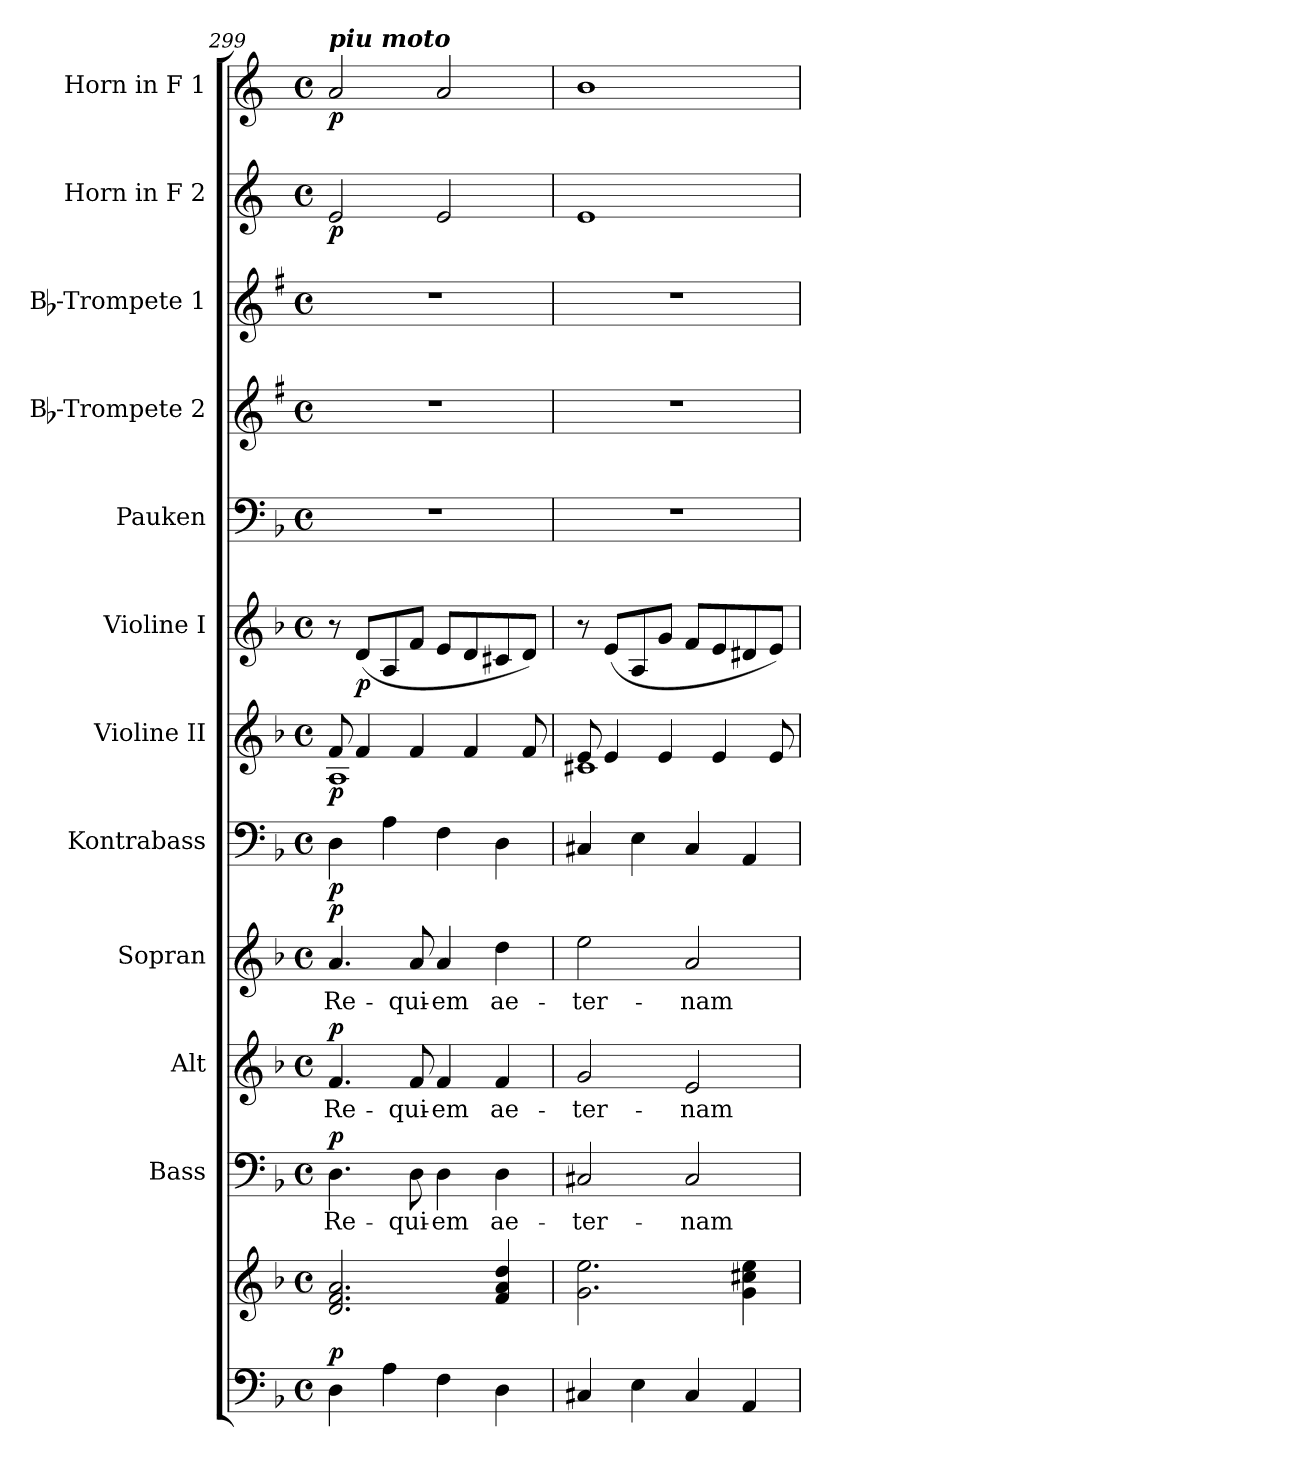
**kern	**kern	**dynam	**kern	**text	**dynam	**kern	**text	**dynam	**kern	**text	**dynam	**kern	**dynam	**kern	**dynam	**kern	**dynam	**kern	**kern	**kern	**kern	**dynam	**kern	**dynam
*part12	*part12	*part12	*part11	*part11	*part11	*part10	*part10	*part10	*part9	*part9	*part9	*part8	*part8	*part7	*part7	*part6	*part6	*part5	*part4	*part3	*part2	*part2	*part1	*part1
*staff13	*staff12	*staff12/13	*staff11	*staff11	*staff11	*staff10	*staff10	*staff10	*staff9	*staff9	*staff9	*staff8	*staff8	*staff7	*staff7	*staff6	*staff6	*staff5	*staff4	*staff3	*staff2	*staff2	*staff1	*staff1
*	*	*	*I"Bass	*	*	*I"Alt	*	*	*I"Sopran	*	*	*I"Kontrabass	*	*I"Violine II	*	*I"Violine I	*	*I"Pauken	*I"Bb-Trompete 2	*I"Bb-Trompete 1	*I"Horn in F 2	*	*I"Horn in F 1	*
*	*	*	*I'B.	*	*	*I'A.	*	*	*I'S.	*	*	*I'Kb.	*	*I'Vl. II	*	*I'Vl. I	*	*I'Pk.	*I'Bb Trp. 2	*I'Bb Trp. 1	*	*	*	*
!!LO:PB:g=z
*clefF4	*clefG2	*	*clefF4	*	*	*clefG2	*	*	*clefG2	*	*	*clefF4	*	*clefG2	*	*clefG2	*	*clefF4	*clefG2	*clefG2	*clefG2	*	*clefG2	*
*	*	*	*	*	*	*	*	*	*	*	*	*ITrd7c12	*	*	*	*	*	*	*ITrd1c2	*ITrd1c2	*ITrd4c7	*	*ITrd4c7	*
*k[b-]	*k[b-]	*	*k[b-]	*	*	*k[b-]	*	*	*k[b-]	*	*	*k[b-]	*	*k[b-]	*	*k[b-]	*	*k[b-]	*k[b-]	*k[b-]	*k[b-]	*	*k[b-]	*
*F:	*F:	*	*F:	*	*	*F:	*	*	*F:	*	*	*F:	*	*F:	*	*F:	*	*F:	*F:	*F:	*F:	*	*F:	*
*M4/4	*M4/4	*	*M4/4	*	*	*M4/4	*	*	*M4/4	*	*	*M4/4	*	*M4/4	*	*M4/4	*	*M4/4	*M4/4	*M4/4	*M4/4	*	*M4/4	*
*met(c)	*met(c)	*	*met(c)	*	*	*met(c)	*	*	*met(c)	*	*	*met(c)	*	*met(c)	*	*met(c)	*	*met(c)	*met(c)	*met(c)	*met(c)	*	*met(c)	*
=299	=299	=299	=299	=299	=299	=299	=299	=299	=299	=299	=299	=299	=299	=299	=299	=299	=299	=299	=299	=299	=299	=299	=299	=299
!	!	!	!	!	!	!	!	!	!	!	!	!	!	!	!	!	!	!	!	!	!	!	!LO:TX:a:Bi:t=piu moto	!
!	!	!LO:DY:a=2	!	!LO:LY:b	!LO:DY:a	!	!LO:LY:b	!LO:DY:a	!	!LO:LY:b	!LO:DY:a	!	!LO:DY:b	!	!LO:DY:b	!	!	!	!	!	!	!LO:DY:b	!	!LO:DY:b
*	*	*	*	*	*	*	*	*	*	*	*	*	*	*^	*	*	*	*	*	*	*	*	*	*
4D\	2.d/ 2.f/ 2.a/	p	4.D\	Re-	p	4.f/	Re-	p	4.a/	Re-	p	4DD\	p	8f/	1A	p	8r	.	1r	1r	1r	2A/	p	2d/	p
!	!	!	!	!	!	!	!	!	!	!	!	!	!	!	!	!	!	!LO:DY:b	!	!	!	!	!	!	!
.	.	.	.	.	.	.	.	.	.	.	.	.	.	4f/	.	.	(<8d/L	p	.	.	.	.	.	.	.
4A\	.	.	.	.	.	.	.	.	.	.	.	4AA\	.	.	.	.	8A/	.	.	.	.	.	.	.	.
!	!	!	!	!LO:LY:b	!	!	!LO:LY:b	!	!	!LO:LY:b	!	!	!	!	!	!	!	!	!	!	!	!	!	!	!
.	.	.	8D\	-qui-	.	8f/	-qui-	.	8a/	-qui-	.	.	.	4f/	.	.	8f/J	.	.	.	.	.	.	.	.
!	!	!	!	!LO:LY:b	!	!	!LO:LY:b	!	!	!LO:LY:b	!	!	!	!	!	!	!	!	!	!	!	!	!	!	!
4F\	.	.	4D\	-em	.	4f/	-em	.	4a/	-em	.	4FF\	.	.	.	.	8e/L	.	.	.	.	2A/	.	2d/	.
.	.	.	.	.	.	.	.	.	.	.	.	.	.	4f/	.	.	8d/	.	.	.	.	.	.	.	.
!	!	!	!	!LO:LY:b	!	!	!LO:LY:b	!	!	!LO:LY:b	!	!	!	!	!	!	!	!	!	!	!	!	!	!	!
4D\	4f/ 4a/ 4dd/	.	4D\	ae-	.	4f/	ae-	.	4dd\	ae-	.	4DD\	.	.	.	.	8c#X/	.	.	.	.	.	.	.	.
.	.	.	.	.	.	.	.	.	.	.	.	.	.	8f/	.	.	8d/J)	.	.	.	.	.	.	.	.
=300	=300	=300	=300	=300	=300	=300	=300	=300	=300	=300	=300	=300	=300	=300	=300	=300	=300	=300	=300	=300	=300	=300	=300	=300	=300
!	!	!	!	!LO:LY:b	!	!	!LO:LY:b	!	!	!LO:LY:b	!	!	!	!	!	!	!	!	!	!	!	!	!	!	!
4C#X/	2.g\ 2.ee\	.	2C#X/	-ter-	.	2g/	-ter-	.	2ee\	-ter-	.	4CC#X/	.	8e/	1c#X	.	8r	.	1r	1r	1r	1A	.	1e	.
.	.	.	.	.	.	.	.	.	.	.	.	.	.	4e/	.	.	(<8e/L	.	.	.	.	.	.	.	.
4E\	.	.	.	.	.	.	.	.	.	.	.	4EE\	.	.	.	.	8A/	.	.	.	.	.	.	.	.
.	.	.	.	.	.	.	.	.	.	.	.	.	.	4e/	.	.	8g/J	.	.	.	.	.	.	.	.
!	!	!	!	!LO:LY:b	!	!	!LO:LY:b	!	!	!LO:LY:b	!	!	!	!	!	!	!	!	!	!	!	!	!	!	!
4C#/	.	.	2C#/	-nam	.	2e/	-nam	.	2a/	-nam	.	4CC#/	.	.	.	.	8f/L	.	.	.	.	.	.	.	.
.	.	.	.	.	.	.	.	.	.	.	.	.	.	4e/	.	.	8e/	.	.	.	.	.	.	.	.
4AA/	4g\ 4cc#X\ 4ee\	.	.	.	.	.	.	.	.	.	.	4AAA/	.	.	.	.	8d#X/	.	.	.	.	.	.	.	.
.	.	.	.	.	.	.	.	.	.	.	.	.	.	8e/	.	.	8e/J)	.	.	.	.	.	.	.	.
*	*	*	*	*	*	*	*	*	*	*	*	*	*	*v	*v	*	*	*	*	*	*	*	*	*	*
=	=	=	=	=	=	=	=	=	=	=	=	=	=	=	=	=	=	=	=	=	=	=	=	=
*-	*-	*-	*-	*-	*-	*-	*-	*-	*-	*-	*-	*-	*-	*-	*-	*-	*-	*-	*-	*-	*-	*-	*-	*-
